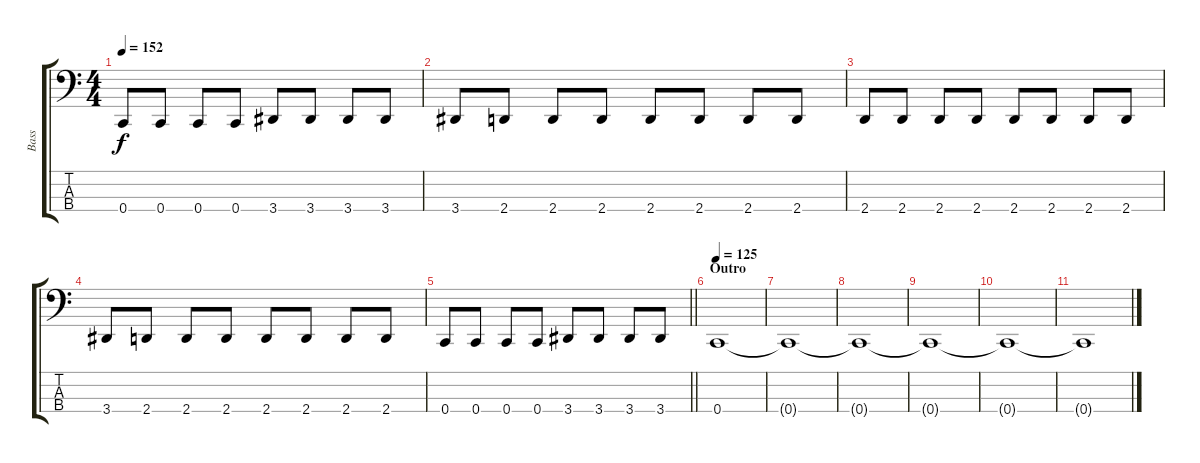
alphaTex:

\track ("Bass" "Bass") {instrument electricbasspick}
\staff {score tabs}
\tuning (F2 C2 G1 C1) {hide}
\ts (4 4)
\tempo 152
\clef f4
\ks c
0.4.8{dy f} 0.4.8 0.4.8 0.4.8 3.4.8 3.4.8 3.4.8 3.4.8 |
3.4.8 2.4.8 2.4.8 2.4.8 2.4.8 2.4.8 2.4.8 2.4.8 |
2.4.8 2.4.8 2.4.8 2.4.8 2.4.8 2.4.8 2.4.8 2.4.8 |
3.4.8 2.4.8 2.4.8 2.4.8 2.4.8 2.4.8 2.4.8 2.4.8 |
\barLineRight lightlight
0.4.8 0.4.8 0.4.8 0.4.8 3.4.8 3.4.8 3.4.8 3.4.8 |
\section ("" "Outro")
\tempo 125
0.4.1 |
0.4{t}.1{volume 0} |
0.4{t}.1 |
0.4{t}.1 |
0.4{t}.1 |
0.4{t}.1
